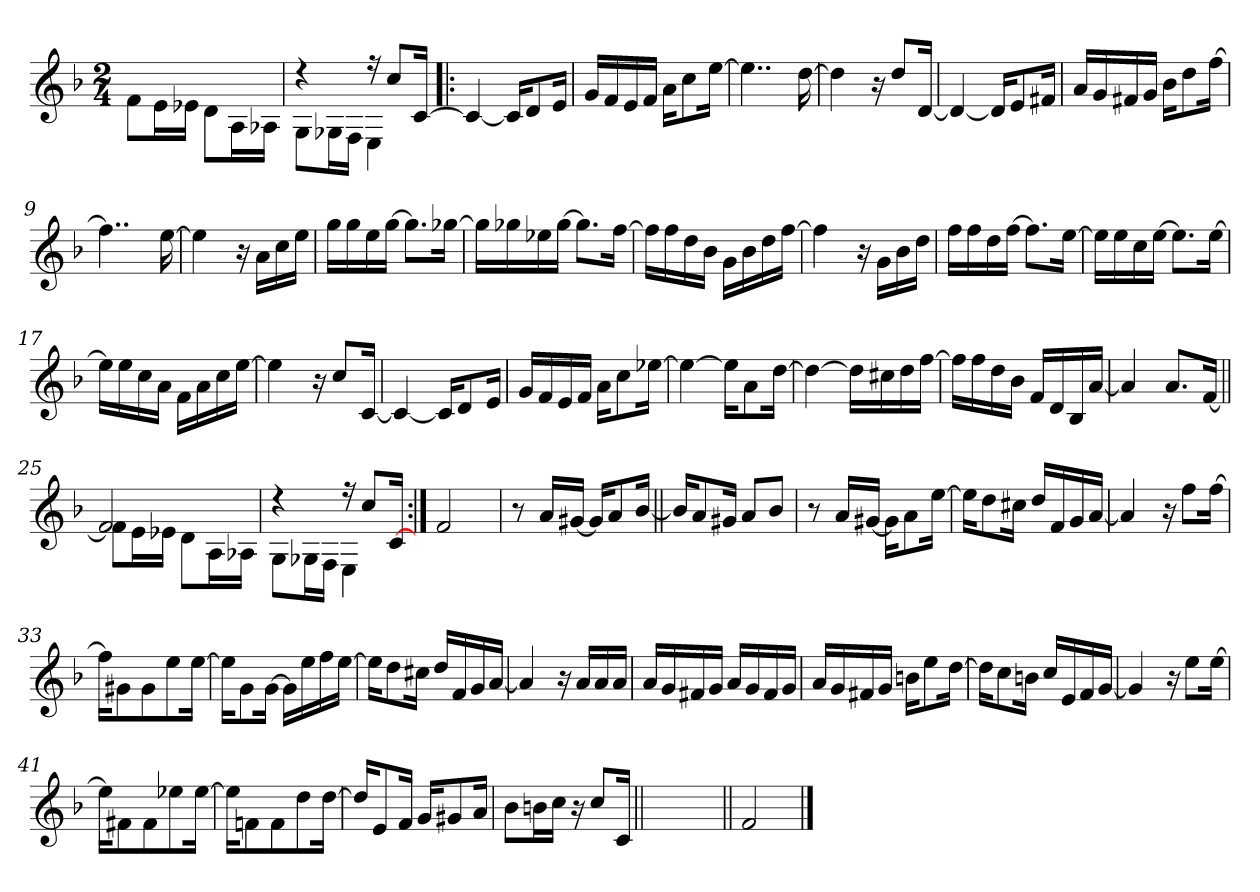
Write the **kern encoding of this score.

**kern
*part1
*staff1
*clefG2
*k[b-]
*F:
*M2/4
=1
8f!\L
16e!\L
16e-X!\JJ
8d!\L
16A!\L
16A-X!\JJ
=2
*^
4r	8G!\L
.	16G-X!\L
.	16F!\JJ
16r	4E!\
8cc/L	.
[<16c/Jk	.
*v	*v
=3!|:
4c/_
16c/KL]
8d/
16e/Jk
=4
16g/LL
16f/
16e/
16f/JJ
16a\KL
8cc\
[16ee\Jk
=5
4..ee\]
[16dd\
!!LO:LB:g=z
=6
4dd\]
16r
8dd/L
[16d/Jk
=7
4d/_
16d/KL]
8e/
16f#X/Jk
=8
16a/LL
16g/
16f#X/
16g/JJ
16b-\KL
8dd\
[16ff\Jk
=9
4..ff\]
[16ee\
=10
4ee\]
16r
16a\LL
16cc\
16ee\JJ
=11
16gg\LL
16gg\
16ee\
[16gg\JJ
8.gg\L]
[16gg-X\Jk
!!LO:LB:g=z
=12
16gg-\LL]
16gg-X\
16ee-X\
[16gg-\JJ
8.gg-\L]
[16ff\Jk
=13
16ff\LL]
16ff\
16dd\
16b-\JJ
16g\LL
16b-\
16dd\
[16ff\JJ
=14
4ff\]
16r
16g\LL
16b-\
16dd\JJ
=15
16ff\LL
16ff\
16dd\
[16ff\JJ
8.ff\L]
[16ee\Jk
=16
16ee\LL]
16ee\
16cc\
[16ee\JJ
8.ee\L]
[16ee\Jk
!!LO:LB:g=z
=17
16ee\LL]
16ee\
16cc\
16a\JJ
16f\LL
16a\
16cc\
[16ee\JJ
=18
4ee\]
16r
8cc/L
[16c/Jk
=19
4c/_
16c/KL]
8d/
16e/Jk
=20
16g/LL
16f/
16e/
16f/JJ
16a\KL
8cc\
[16ee-X\Jk
=21
4ee-\_
16ee-\KL]
8a\
[16dd\Jk
!!LO:LB:g=z
=22
4dd\_
16dd\LL]
16cc#X\
16dd\
[16ff\JJ
=23
16ff\LL]
16ff\
16dd\
16b-\JJ
16f/LL
16d/
16B-/
[16a/JJ
=24
4a/]
8.a/L
[16f/Jk
=25||
*^
2f/]	8f!\L
.	16e!\L
.	16e-X!\JJ
.	8d!\L
.	16A!\L
.	16A-X!\JJ
=26	=26
4r	8G!\L
.	16G-X!\L
.	16F!\JJ
16r	4E!\
8cc/L	.
[<16c/Jk	.
*v	*v
!!LO:LB:g=z
=27:|!
(<2f/
=28
8r
16a/LL
[16g#X/JJ
16g#/KL]
8a/
[16b-/Jk
=29||
16b-/KL]
8a/
16g#X/Jk
8a/L
8b-/J
=30
8r
16a/LL
[<16g#X/JJ
16g#\KL]
8a\
[16ee\Jk
=31
16ee\KL]
8dd\
16cc#X\Jk
16dd/LL
16f/
16g/
[16a/JJ
!!LO:LB:g=z
=32
4a/]
16r
8ff\L
[16ff\Jk
=33
16ff\KL]
8g#X\
8g#\
8ee\
[16ee\Jk
=34
16ee\KL]
8g\
[16g\Jk
16g\LL]
16ee\
16ff\
[16ee\JJ
=35
16ee\KL]
8dd\
16cc#X\Jk
16dd/LL
16f/
16g/
[16a/JJ
=36
4a/]
16r
16a/LL
16a/
16a/JJ
!!LO:LB:g=z
=37
16a/LL
16g/
16f#X/
16g/JJ
16a/LL
16g/
16f#/
16g/JJ
=38
16a/LL
16g/
16f#X/
16g/JJ
16bn\KL
8ee\
[16dd\Jk
=39
16dd\KL]
8cc\
16bn\Jk
16cc/LL
16e/
16f/
[16g/JJ
=40
4g/]
16r
8ee\L
[16ee\Jk
=41
16ee\KL]
8f#X\
8f#\
8ee-X\
[16ee-\Jk
!!LO:LB:g=z
=42
16ee-\KL]
8fn\
8f\
8dd\
[16dd\Jk
=43
16dd/KL]
8e/
16f/Jk
16g/KL
8g#X/
16a/Jk
=44
8b-\L
16bn\L
16cc\JJ
16r
8cc/L
(<16c/Jk
=44X1||
*stria0
2ryy
=45||
*stria5
(<2f/
==
*-
